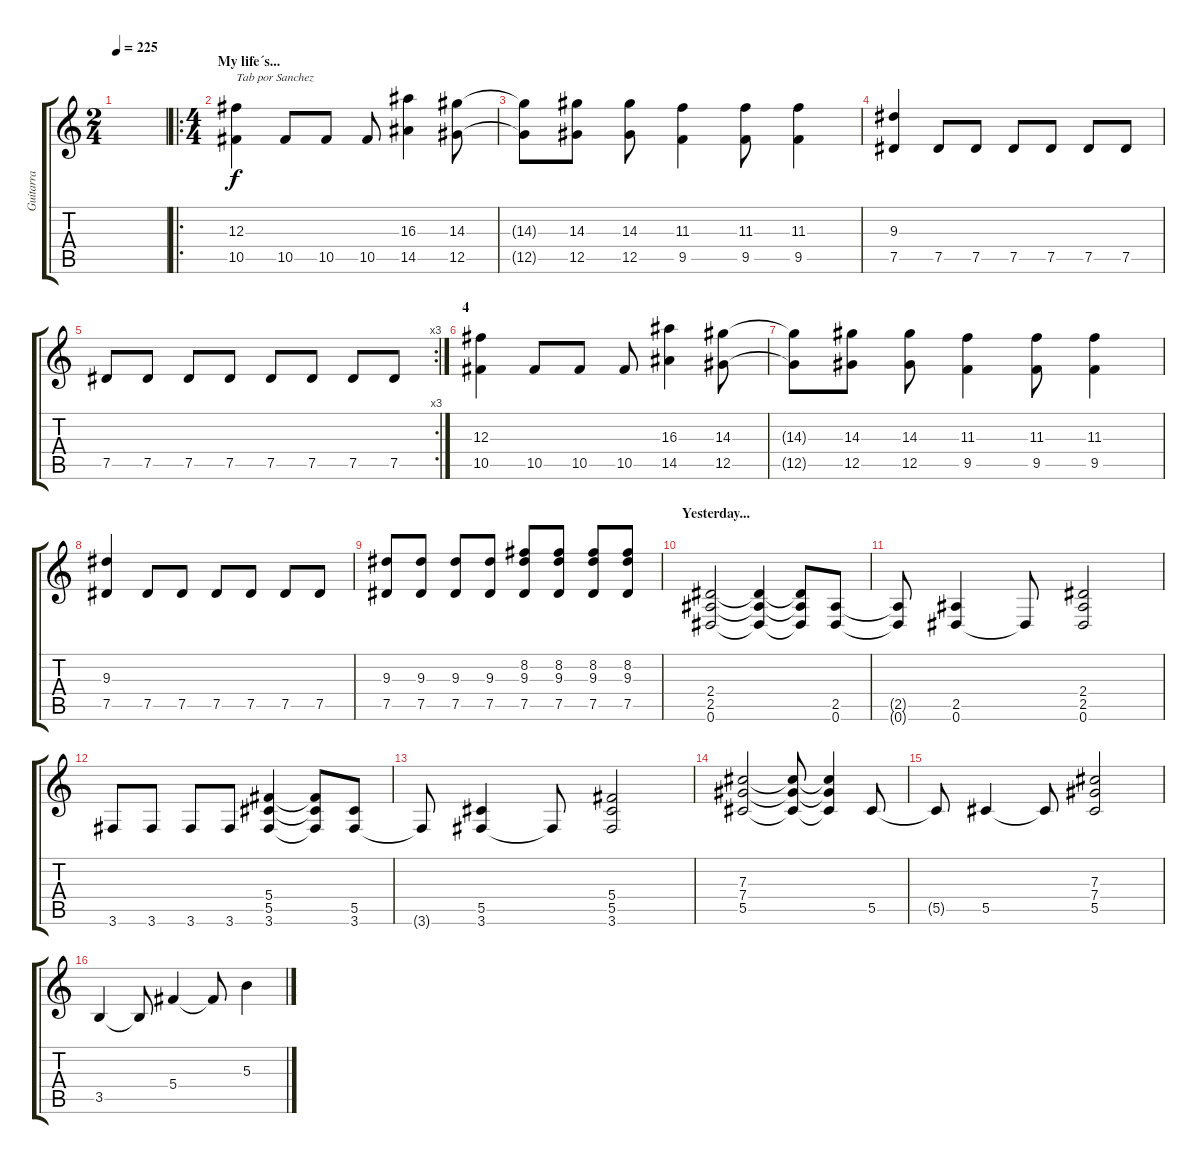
\track ("Guitarra" "Guitarra") {instrument distortionguitar}
\staff {score tabs}
\tuning (Eb4 Bb3 Gb3 Db3 Ab2 Eb2) {hide}
\ts (2 4)
\tempo 225
\clef g2
\ks c
|
\ro
\ts (4 4)
\section ("" "My life´s...")
(12.3 10.5).4{txt "Tab por Sanchez"} 10.5.8 10.5.8 10.5.8 (16.3 14.5).4 (14.3 12.5).8 |
(14.3{t} 12.5{t}).8 (14.3 12.5).8 (14.3 12.5).8 (11.3 9.5).4 (11.3 9.5).8 (11.3 9.5).4 |
(9.3 7.5).4 7.5.8 7.5.8 7.5.8 7.5.8 7.5.8 7.5.8 |
\rc 3
7.5.8 7.5.8 7.5.8 7.5.8 7.5.8 7.5.8 7.5.8 7.5.8 |
\section ("" "4")
(12.3 10.5).4 10.5.8 10.5.8 10.5.8 (16.3 14.5).4 (14.3 12.5).8 |
(14.3{t} 12.5{t}).8 (14.3 12.5).8 (14.3 12.5).8 (11.3 9.5).4 (11.3 9.5).8 (11.3 9.5).4 |
(9.3 7.5).4 7.5.8 7.5.8 7.5.8 7.5.8 7.5.8 7.5.8 |
(9.3 7.5).8 (9.3 7.5).8 (9.3 7.5).8 (9.3 7.5).8 (8.2 9.3 7.5).8 (8.2 9.3 7.5).8 (8.2 9.3 7.5).8 (8.2 9.3 7.5).8 |
\section ("" "Yesterday...")
(2.4 2.5 0.6).2 (2.4{t} 2.5{t} 0.6{t}).4 (2.4{t} 2.5{t} 0.6{t}).8 (2.5 0.6).8 |
(2.5{t} 0.6{t}).8 (2.5 0.6).4 0.6{t}.8 (2.4 2.5 0.6).2 |
3.6.8 3.6.8 3.6.8 3.6.8 (5.4 5.5 3.6).4 (5.4{t} 5.5{t} 3.6{t}).8 (5.5 3.6).8 |
3.6{t}.8 (5.5 3.6).4 3.6{t}.8 (5.4 5.5 3.6).2 |
(7.3 7.4 5.5).2 (7.3{t} 7.4{t} 5.5{t}).8 (7.3{t} 7.4{t} 5.5{t}).4 5.5.8 |
5.5{t}.8 5.5.4 5.5{t}.8 (7.3 7.4 5.5).2 |
3.5.4 3.5{t}.8 5.4.4 5.4{t}.8 5.3.4
